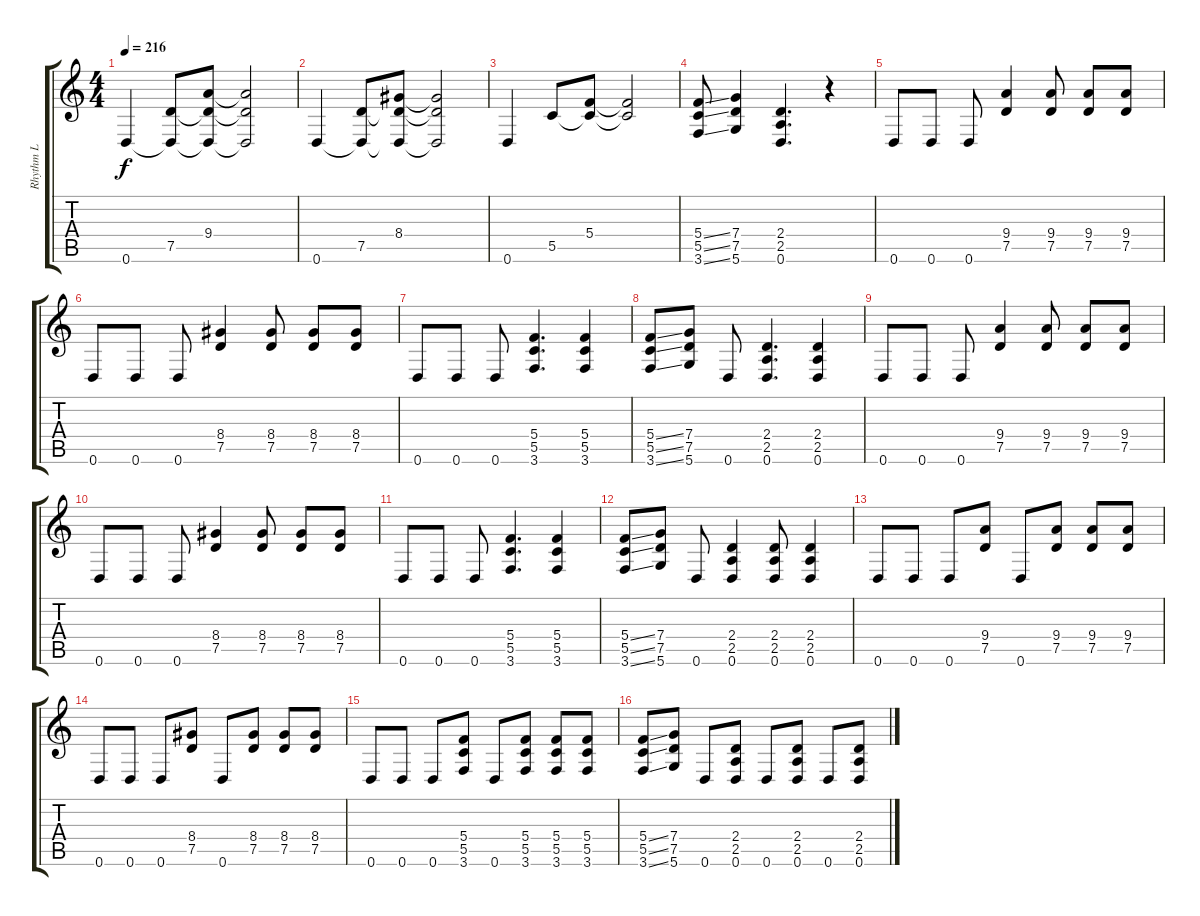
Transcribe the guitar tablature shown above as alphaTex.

\track ("Rhythm L" "Rhythm L") {instrument distortionguitar}
\staff {score tabs}
\tuning (D4 A3 F3 C3 G2 D2) {hide}
\ts (4 4)
\tempo 216
\clef g2
\ks c
0.6.4{dy f} (7.5 0.6{t}).8 (9.4 7.5{t} 0.6{t}).8 (9.4{t} 7.5{t} 0.6{t}).2 |
0.6.4 (7.5 0.6{t}).8 (8.4 7.5{t} 0.6{t}).8 (8.4{t} 7.5{t} 0.6{t}).2 |
0.6.4 5.5.8 (5.4 5.5{t}).8 (5.4{t} 5.5{t}).2 |
(5.4{ss} 5.5{ss} 3.6{ss}).8 (7.4 7.5 5.6).4 (2.4 2.5 0.6).4{d} r.4 |
0.6.8 0.6.8 0.6.8 (9.4 7.5).4 (9.4 7.5).8 (9.4 7.5).8 (9.4 7.5).8 |
0.6.8 0.6.8 0.6.8 (8.4 7.5).4 (8.4 7.5).8 (8.4 7.5).8 (8.4 7.5).8 |
0.6.8 0.6.8 0.6.8 (5.4 5.5 3.6).4{d} (5.4 5.5 3.6).4 |
(5.4{ss} 5.5{ss} 3.6{ss}).8 (7.4 7.5 5.6).8 0.6.8 (2.4 2.5 0.6).4{d} (2.4 2.5 0.6).4 |
0.6.8 0.6.8 0.6.8 (9.4 7.5).4 (9.4 7.5).8 (9.4 7.5).8 (9.4 7.5).8 |
0.6.8 0.6.8 0.6.8 (8.4 7.5).4 (8.4 7.5).8 (8.4 7.5).8 (8.4 7.5).8 |
0.6.8 0.6.8 0.6.8 (5.4 5.5 3.6).4{d} (5.4 5.5 3.6).4 |
(5.4{ss} 5.5{ss} 3.6{ss}).8 (7.4 7.5 5.6).8 0.6.8 (2.4 2.5 0.6).4 (2.4 2.5 0.6).8 (2.4 2.5 0.6).4 |
0.6.8 0.6.8 0.6.8 (9.4 7.5).8 0.6.8 (9.4 7.5).8 (9.4 7.5).8 (9.4 7.5).8 |
0.6.8 0.6.8 0.6.8 (8.4 7.5).8 0.6.8 (8.4 7.5).8 (8.4 7.5).8 (8.4 7.5).8 |
0.6.8 0.6.8 0.6.8 (5.4 5.5 3.6).8 0.6.8 (5.4 5.5 3.6).8 (5.4 5.5 3.6).8 (5.4 5.5 3.6).8 |
(5.4{ss} 5.5{ss} 3.6{ss}).8 (7.4 7.5 5.6).8 0.6.8 (2.4 2.5 0.6).8 0.6.8 (2.4 2.5 0.6).8 0.6.8 (2.4 2.5 0.6).8
